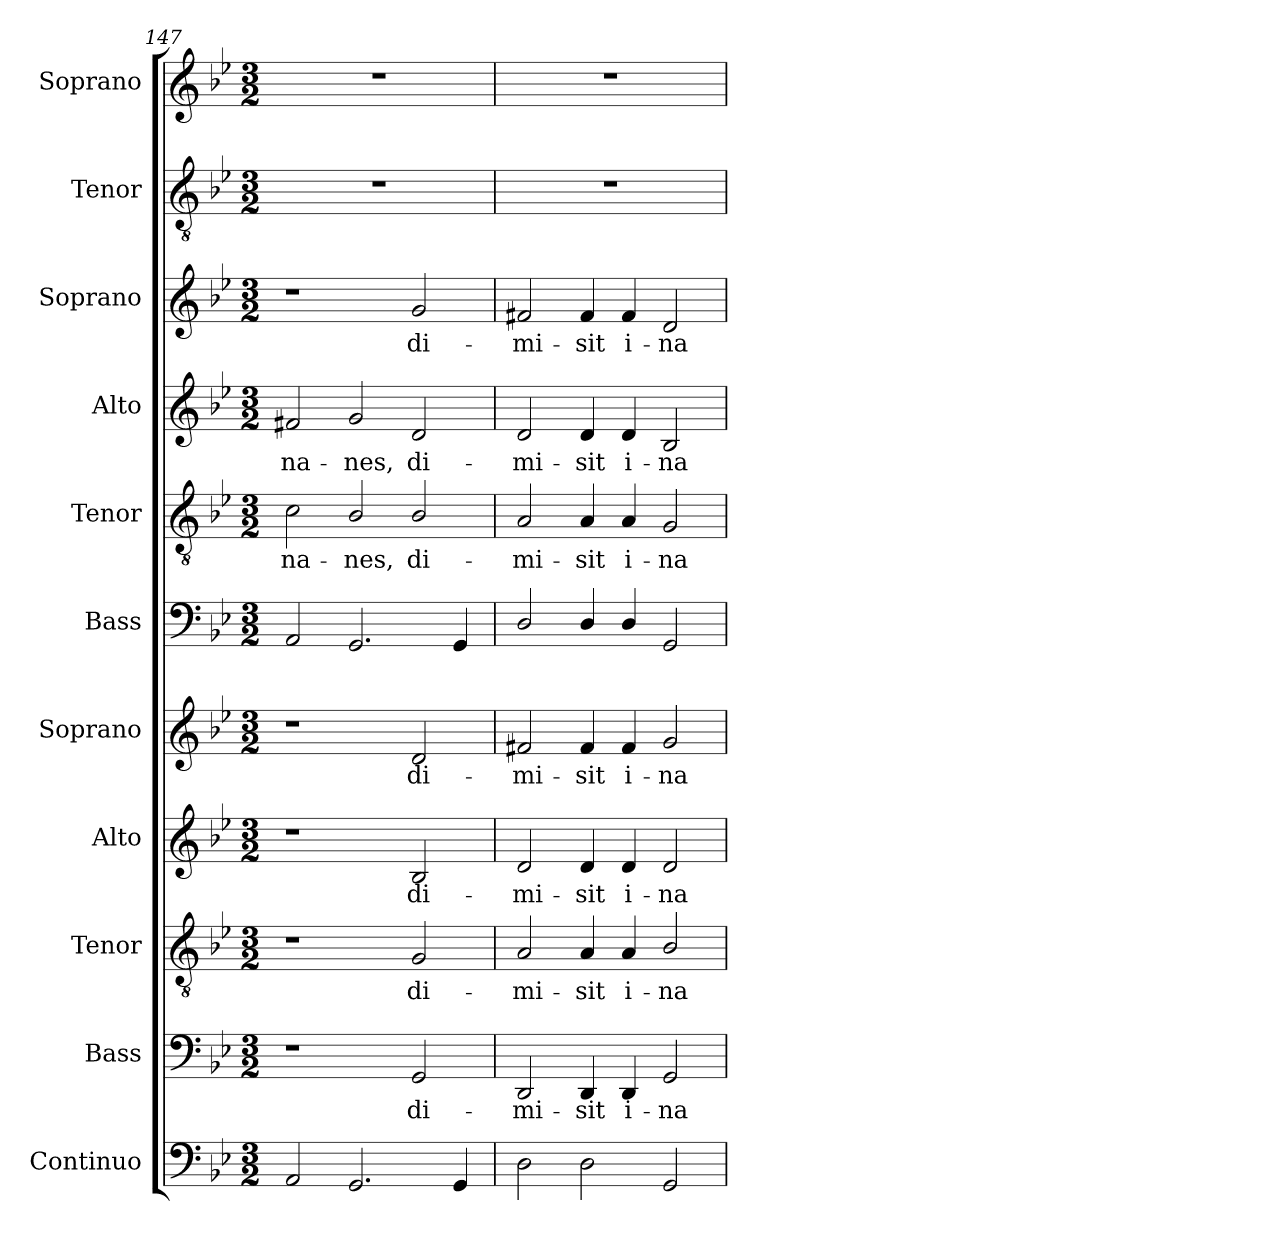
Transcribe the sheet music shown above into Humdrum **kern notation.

**kern	**kern	**text	**kern	**text	**kern	**text	**kern	**text	**kern	**kern	**text	**kern	**text	**kern	**text	**kern	**kern
*part11	*part10	*part10	*part9	*part9	*part8	*part8	*part7	*part7	*part6	*part5	*part5	*part4	*part4	*part3	*part3	*part2	*part1
*staff11	*staff10	*staff10	*staff9	*staff9	*staff8	*staff8	*staff7	*staff7	*staff6	*staff5	*staff5	*staff4	*staff4	*staff3	*staff3	*staff2	*staff1
*I"Continuo	*I"Bass	*	*I"Tenor	*	*I"Alto	*	*I"Soprano	*	*I"Bass	*I"Tenor	*	*I"Alto	*	*I"Soprano	*	*I"Tenor	*I"Soprano
*I'Cont.	*I'B.	*	*I'T.	*	*I'A.	*	*I'S.	*	*I'B.	*I'T.	*	*I'A.	*	*I'S.	*	*I'T.	*I'S.
*clefF4	*clefF4	*	*clefGv2	*	*clefG2	*	*clefG2	*	*clefF4	*clefGv2	*	*clefG2	*	*clefG2	*	*clefGv2	*clefG2
*	*	*	*ITrd7c12	*	*	*	*	*	*	*ITrd7c12	*	*	*	*	*	*ITrd7c12	*
*k[b-e-]	*k[b-e-]	*	*k[b-e-]	*	*k[b-e-]	*	*k[b-e-]	*	*k[b-e-]	*k[b-e-]	*	*k[b-e-]	*	*k[b-e-]	*	*k[b-e-]	*k[b-e-]
*B-:	*B-:	*	*B-:	*	*B-:	*	*B-:	*	*B-:	*B-:	*	*B-:	*	*B-:	*	*B-:	*B-:
*M3/2	*M3/2	*	*M3/2	*	*M3/2	*	*M3/2	*	*M3/2	*M3/2	*	*M3/2	*	*M3/2	*	*M3/2	*M3/2
=147	=147	=147	=147	=147	=147	=147	=147	=147	=147	=147	=147	=147	=147	=147	=147	=147	=147
!	!	!	!	!	!	!	!	!	!	!	!LO:LY:b:color=#000000	!	!	!	!	!	!
!	!	!	!	!	!	!	!	!	!	!	!	!	!LO:LY:b:color=#000000	!	!	!LO:N:vis=1	!LO:N:vis=1
2AAi/	1r	.	1r	.	1r	.	1r	.	2AAi/	2Ci\	-na-	2f#Xi/	-na-	1r	.	1.r	1.r
!	!	!	!	!	!	!	!	!	!	!	!LO:LY:b:color=#000000	!	!	!	!	!	!
!	!	!	!	!	!	!	!	!	!	!	!	!	!LO:LY:b:color=#000000	!	!	!	!
2.GGi/	.	.	.	.	.	.	.	.	2.GGi/	2BB-i/	-nes,	2gi/	-nes,	.	.	.	.
!	!	!LO:LY:b:color=#000000	!	!	!	!	!	!	!	!	!	!	!	!	!	!	!
!	!	!	!	!LO:LY:b:color=#000000	!	!	!	!	!	!	!	!	!	!	!	!	!
!	!	!	!	!	!	!LO:LY:b:color=#000000	!	!	!	!	!	!	!	!	!	!	!
!	!	!	!	!	!	!	!	!LO:LY:b:color=#000000	!	!	!	!	!	!	!	!	!
!	!	!	!	!	!	!	!	!	!	!	!LO:LY:b:color=#000000	!	!	!	!	!	!
!	!	!	!	!	!	!	!	!	!	!	!	!	!LO:LY:b:color=#000000	!	!	!	!
!	!	!	!	!	!	!	!	!	!	!	!	!	!	!	!LO:LY:b:color=#000000	!	!
.	2GGi/	di-	2GGi/	di-	2B-i/	di-	2di/	di-	.	2BB-i/	di-	2di/	di-	2gi/	di-	.	.
4GGi/	.	.	.	.	.	.	.	.	4GGi/	.	.	.	.	.	.	.	.
=148	=148	=148	=148	=148	=148	=148	=148	=148	=148	=148	=148	=148	=148	=148	=148	=148	=148
!	!	!LO:LY:b:color=#000000	!	!	!	!	!	!	!	!	!	!	!	!	!	!	!
!	!	!	!	!LO:LY:b:color=#000000	!	!	!	!	!	!	!	!	!	!	!	!	!
!	!	!	!	!	!	!LO:LY:b:color=#000000	!	!	!	!	!	!	!	!	!	!	!
!	!	!	!	!	!	!	!	!LO:LY:b:color=#000000	!	!	!	!	!	!	!	!	!
!	!	!	!	!	!	!	!	!	!	!	!LO:LY:b:color=#000000	!	!	!	!	!	!
!	!	!	!	!	!	!	!	!	!	!	!	!	!LO:LY:b:color=#000000	!	!	!	!
!	!	!	!	!	!	!	!	!	!	!	!	!	!	!	!LO:LY:b:color=#000000	!LO:N:vis=1	!LO:N:vis=1
2Di\	2DDi/	-mi-	2AAi/	-mi-	2di/	-mi-	2f#Xi/	-mi-	2Di/	2AAi/	-mi-	2di/	-mi-	2f#Xi/	-mi-	1.r	1.r
!	!	!LO:LY:b:color=#000000	!	!	!	!	!	!	!	!	!	!	!	!	!	!	!
!	!	!	!	!LO:LY:b:color=#000000	!	!	!	!	!	!	!	!	!	!	!	!	!
!	!	!	!	!	!	!LO:LY:b:color=#000000	!	!	!	!	!	!	!	!	!	!	!
!	!	!	!	!	!	!	!	!LO:LY:b:color=#000000	!	!	!	!	!	!	!	!	!
!	!	!	!	!	!	!	!	!	!	!	!LO:LY:b:color=#000000	!	!	!	!	!	!
!	!	!	!	!	!	!	!	!	!	!	!	!	!LO:LY:b:color=#000000	!	!	!	!
!	!	!	!	!	!	!	!	!	!	!	!	!	!	!	!LO:LY:b:color=#000000	!	!
2Di\	4DDi/	-sit	4AAi/	-sit	4di/	-sit	4f#i/	-sit	4Di/	4AAi/	-sit	4di/	-sit	4f#i/	-sit	.	.
!	!	!LO:LY:b:color=#000000	!	!	!	!	!	!	!	!	!	!	!	!	!	!	!
!	!	!	!	!LO:LY:b:color=#000000	!	!	!	!	!	!	!	!	!	!	!	!	!
!	!	!	!	!	!	!LO:LY:b:color=#000000	!	!	!	!	!	!	!	!	!	!	!
!	!	!	!	!	!	!	!	!LO:LY:b:color=#000000	!	!	!	!	!	!	!	!	!
!	!	!	!	!	!	!	!	!	!	!	!LO:LY:b:color=#000000	!	!	!	!	!	!
!	!	!	!	!	!	!	!	!	!	!	!	!	!LO:LY:b:color=#000000	!	!	!	!
!	!	!	!	!	!	!	!	!	!	!	!	!	!	!	!LO:LY:b:color=#000000	!	!
.	4DDi/	i-	4AAi/	i-	4di/	i-	4f#i/	i-	4Di/	4AAi/	i-	4di/	i-	4f#i/	i-	.	.
!	!	!LO:LY:b:color=#000000	!	!	!	!	!	!	!	!	!	!	!	!	!	!	!
!	!	!	!	!LO:LY:b:color=#000000	!	!	!	!	!	!	!	!	!	!	!	!	!
!	!	!	!	!	!	!LO:LY:b:color=#000000	!	!	!	!	!	!	!	!	!	!	!
!	!	!	!	!	!	!	!	!LO:LY:b:color=#000000	!	!	!	!	!	!	!	!	!
!	!	!	!	!	!	!	!	!	!	!	!LO:LY:b:color=#000000	!	!	!	!	!	!
!	!	!	!	!	!	!	!	!	!	!	!	!	!LO:LY:b:color=#000000	!	!	!	!
!	!	!	!	!	!	!	!	!	!	!	!	!	!	!	!LO:LY:b:color=#000000	!	!
2GGi/	2GGi/	-na-	2BB-i/	-na-	2di/	-na-	2gi/	-na-	2GGi/	2GGi/	-na-	2B-i/	-na-	2di/	-na-	.	.
=	=	=	=	=	=	=	=	=	=	=	=	=	=	=	=	=	=
*-	*-	*-	*-	*-	*-	*-	*-	*-	*-	*-	*-	*-	*-	*-	*-	*-	*-
